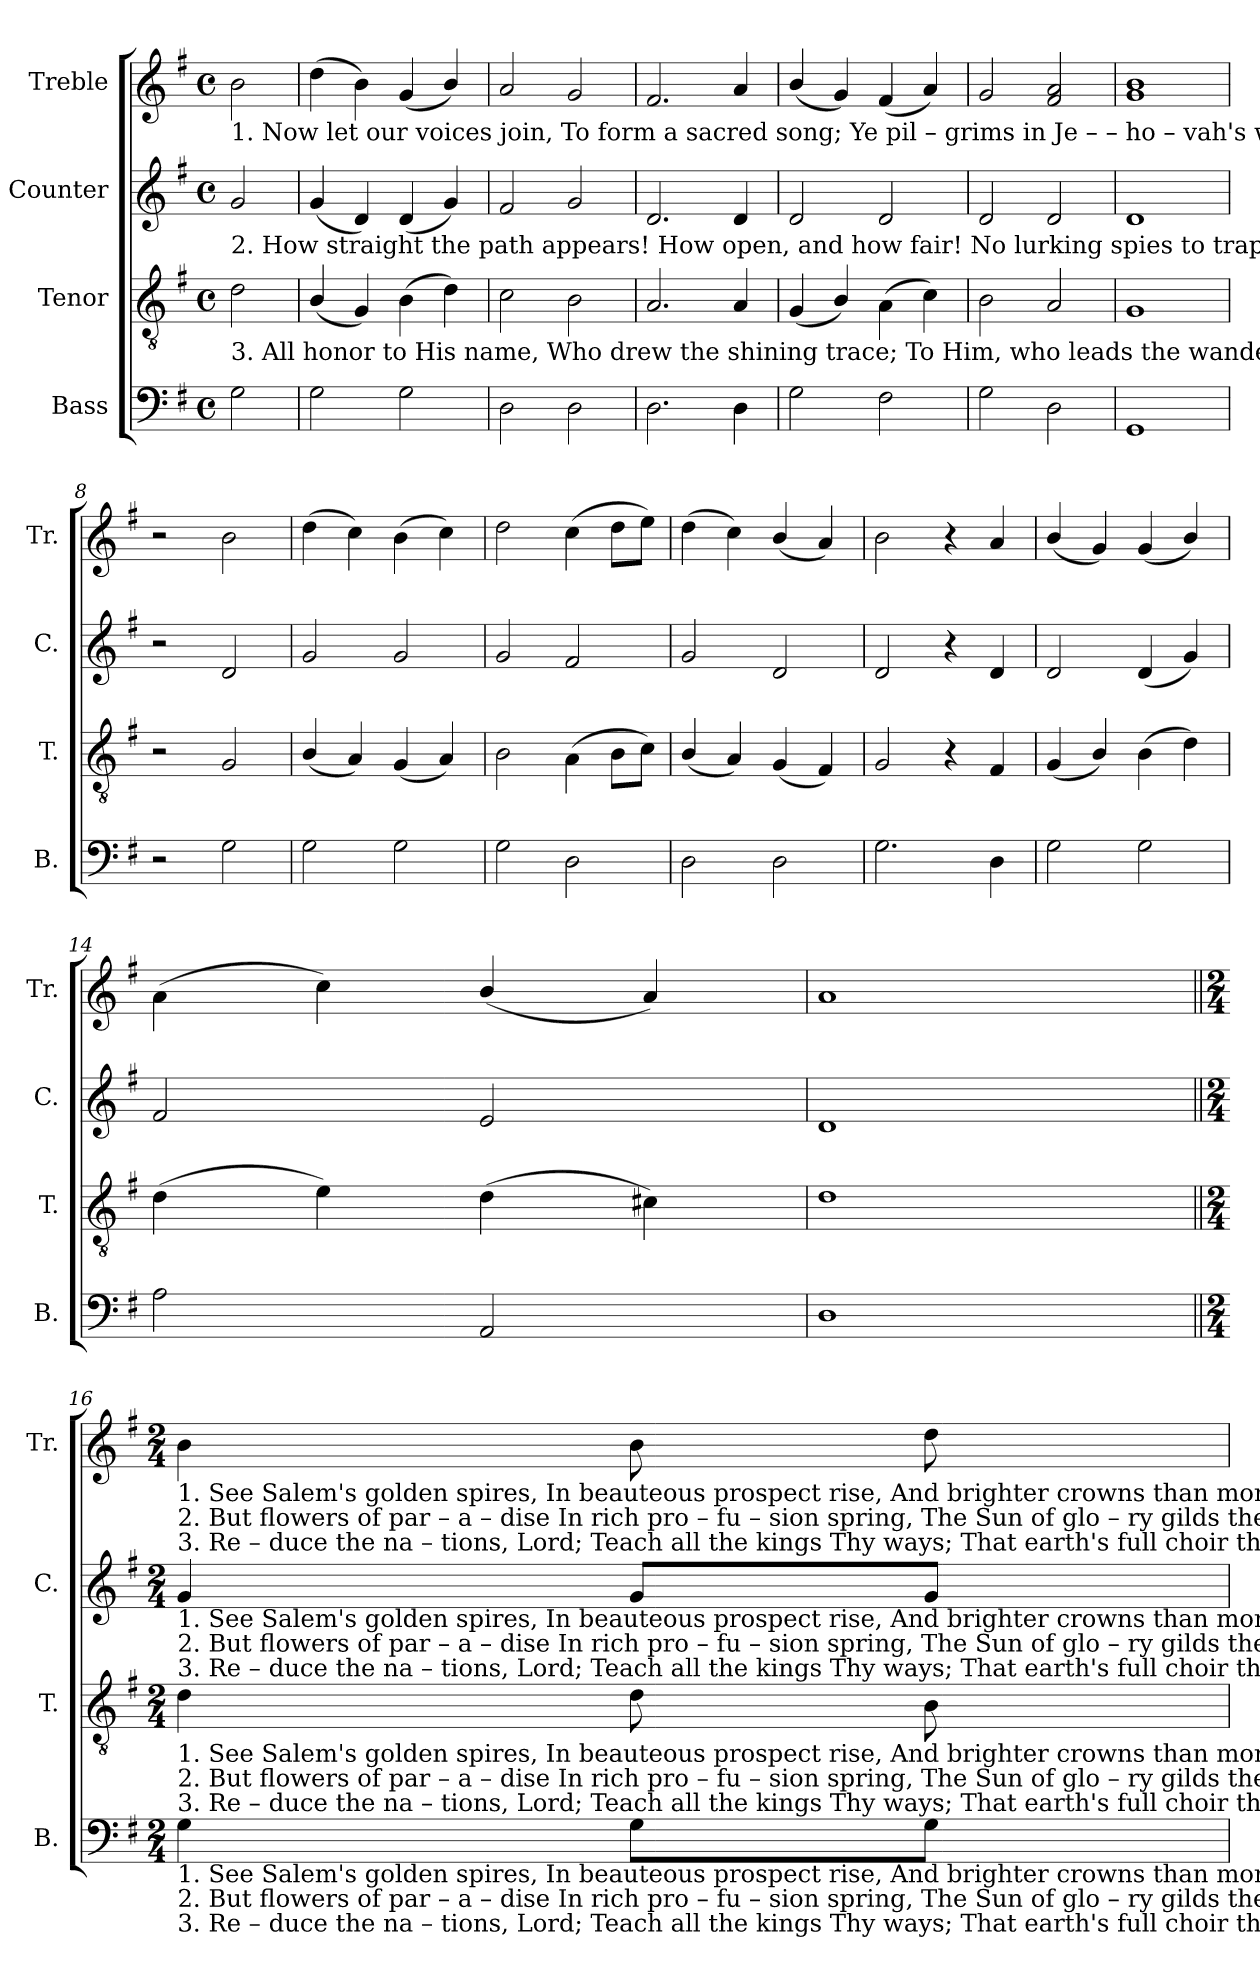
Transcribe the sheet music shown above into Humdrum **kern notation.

**kern	**kern	**kern	**kern
*part4	*part3	*part2	*part1
*staff4	*staff3	*staff2	*staff1
*I"Bass	*I"Tenor	*I"Counter	*I"Treble
*I'B.	*I'T.	*I'C.	*I'Tr.
*clefF4	*clefGv2	*clefG2	*clefG2
*k[f#]	*k[f#]	*k[f#]	*k[f#]
*M4/4	*M4/4	*M4/4	*M4/4
*met(c)	*met(c)	*met(c)	*met(c)
*MM120	*MM120	*MM120	*MM120
=1	=1	=1	=1
!	!	!	!LO:TX:b:t=1. Now   let      our     voices   join,   To    form    a        sacred  song;    Ye    pil  –  grims   in   Je   –    –   ho  –  vah's  ways With  mu  –   sic     pass    a      –    long.
!	!	!LO:TX:b:t=2. How straight the path appears! How open, and how fair!   No   lurking  spies  to     trap   our  feet;   No fierce  destroyer          there	!
!	!LO:TX:b:t=3. All   honor       to  His name, Who drew the shining trace; To  Him, who leads the  wanderers   on,  And cheers them with His grace.	!	!
2G!\	2d!\	2g!/	2b!\
=2	=2	=2	=2
2G!\	(<4B!/	(<4g!/	(>4dd!\
.	4G!/)	4d!/)	4b!\)
2G!\	(>4B!\	(<4d!/	(<4g!/
.	4d!\)	4g!/)	4b!/)
=3	=3	=3	=3
2D!\	2c!\	2f#!/	2a!/
2D!\	2B!\	2g!/	2g!/
=4	=4	=4	=4
2.D!\	2.A!/	2.d!/	2.f#!/
4D!\	4A!/	4d!/	4a!/
=5	=5	=5	=5
2G!\	(<4G!/	2d!/	(<4b!/
.	4B!/)	.	4g!/)
2F#!\	(>4A!\	2d!/	(<4f#!/
.	4c!\)	.	4a!/)
=6	=6	=6	=6
2G!\	2B!\	2d!/	2g!/
2D!\	2A!/	2d!/	2f#!/ 2a!/
=7	=7	=7	=7
1GG!	1G!	1d!	1g! 1b!
=8	=8	=8	=8
2r	2r	2r	2r
2G!\	2G!/	2d!/	2b!\
=9	=9	=9	=9
2G!\	(<4B!/	2g!/	(>4dd!\
.	4A!/)	.	4cc!\)
2G!\	(<4G!/	2g!/	(>4b!\
.	4A!/)	.	4cc!\)
=10	=10	=10	=10
2G!\	2B!\	2g!/	2dd!\
2D!\	(>4A!\	2f#!/	(>4cc!\
.	8B!\L	.	8dd!\L
.	8c!\J)	.	8ee!\J)
=11	=11	=11	=11
2D!\	(<4B!/	2g!/	(>4dd!\
.	4A!/)	.	4cc!\)
2D!\	(<4G!/	2d!/	(<4b!/
.	4F#!/)	.	4a!/)
=12	=12	=12	=12
2.G!\	2G!/	2d!/	2b!\
.	4r	4r	4r
4D!\	4F#!/	4d!/	4a!/
=13	=13	=13	=13
2G!\	(<4G!/	2d!/	(<4b!/
.	4B!/)	.	4g!/)
2G!\	(>4B!\	(<4d!/	(<4g!/
.	4d!\)	4g!/)	4b!/)
=14	=14	=14	=14
2A!\	(>4d!\	2f#!/	(>4a!\
.	4e!\)	.	4cc!\)
2AA!/	(>4d!\	2e!/	(<4b!/
.	4c#X!\)	.	4a!/)
=15	=15	=15	=15
1D!	1d!	1d!	1a!
!!LO:LB:g=z
=16||	=16||	=16||	=16||
*M2/4	*M2/4	*M2/4	*M2/4
*	*	*	*MM90
!	!	!	!LO:TX:b:t=1.  See     Salem's     golden      spires,   In      beauteous    prospect       rise,      And    brighter  crowns than   mortals   wear,   Which   sparkle  through  the   skies.
!	!	!	!LO:TX:b:t=2.  But   flowers  of  par –  a  – dise      In      rich   pro  –  fu – sion    spring,    The     Sun   of    glo  –  ry     gilds   the  path,    And   dear  com – pan – ions   sing;
!	!	!	!LO:TX:b:t=3.   Re – duce  the    na – tions, Lord;  Teach  all    the   kings  Thy     ways;    That  earth's full  choir  the   notes  may swell,   And  heav'n re – sound   the   praise.
!	!	!LO:TX:b:t=1.  See     Salem's     golden      spires,   In      beauteous    prospect       rise,      And    brighter  crowns than   mortals   wear,   Which   sparkle  through  the   skies.     And	!
!	!	!LO:TX:b:t=2.  But   flowers  of  par –  a  – dise      In      rich   pro  –  fu – sion    spring,    The     Sun   of    glo  –  ry     gilds   the  path,    And   dear  com – pan – ions   sing;      The	!
!	!	!LO:TX:b:t=3.   Re – duce  the    na – tions, Lord;  Teach  all    the   kings  Thy     ways;    That  earth's full  choir  the   notes  may swell,   And  heav'n re – sound   the   praise.    That	!
!	!LO:TX:b:t=1.  See     Salem's     golden      spires,   In      beauteous    prospect       rise,      And    brighter  crowns than   mortals   wear,   Which   sparkle  through  the   skies.	!	!
!	!LO:TX:b:t=2.  But   flowers  of  par –  a  – dise      In      rich   pro  –  fu – sion    spring,    The     Sun   of    glo  –  ry     gilds   the  path,    And   dear  com – pan – ions   sing;	!	!
!	!LO:TX:b:t=3.   Re – duce  the    na – tions, Lord;  Teach  all    the   kings  Thy     ways;    That  earth's full  choir  the   notes  may swell,   And  heav'n re – sound   the   praise.	!	!
!LO:TX:b:t=1.  See     Salem's     golden      spires,   In      beauteous    prospect       rise,      And    brighter  crowns than   mortals   wear,   Which   sparkle  through  the   skies.     And	!	!	!
!LO:TX:b:t=2.  But   flowers  of  par –  a  – dise      In      rich   pro  –  fu – sion    spring,    The     Sun   of    glo  –  ry     gilds   the  path,    And   dear  com – pan – ions   sing;      The	!	!	!
!LO:TX:b:t=3.   Re – duce  the    na – tions, Lord;  Teach  all    the   kings  Thy     ways;    That  earth's full  choir  the   notes  may swell,   And  heav'n re – sound   the   praise.    That	!	!	!
4G!\	4d!\	4g!/	4b!\
8G!\L	8d!\	8g!/L	8b!\
8G!\J	8B!\	8g!/J	8dd!\
=	=	=	=
*-	*-	*-	*-
